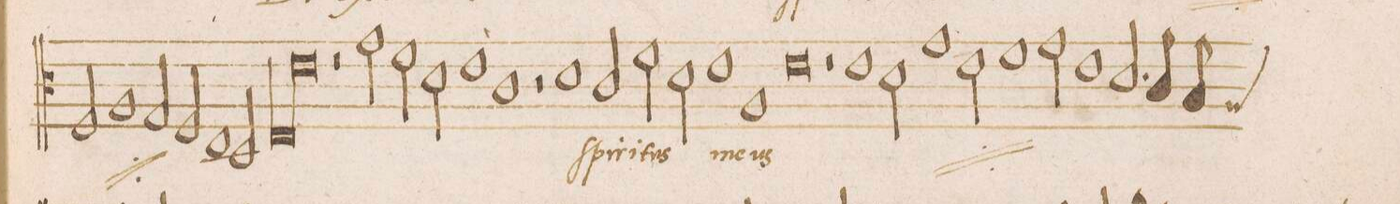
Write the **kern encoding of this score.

**kern	**text
*I"ALTVS	*
*clefC3	*
*k[]	*
*met(c|)	*
*M2/1	*
2F/	-tus
1A	me-
=16	=16
2G/	.
2F/	.
1E	.
=17	=17
2D/	.
*lig	*
1E	-us
*	*Xij
=18	=18
1e	.
*Xlig	*
2r	.
2g\	Spi-
=19	=19
2f\	-ri-
2d\	-tus
1e	me-
=20	=20
1c	-us
2r	.
1d	Spi-
=21	=21
2c/	-ri-
2f\	-tus
2d\	.
=22	=22
1e	me-
1A	-us
=23	=23
0e	.
=24	=24
*	*ij
2r	.
1e	Spi-
2d\	-ri-
=25	=25
1g	-tus
2e\	me-
1f	-us
*	*Xij
=26	=26
2g\	.
1e	.
=27	=27
2.d/	.
8c/	.
*custos:A	*
8B/	.
*-	*-
